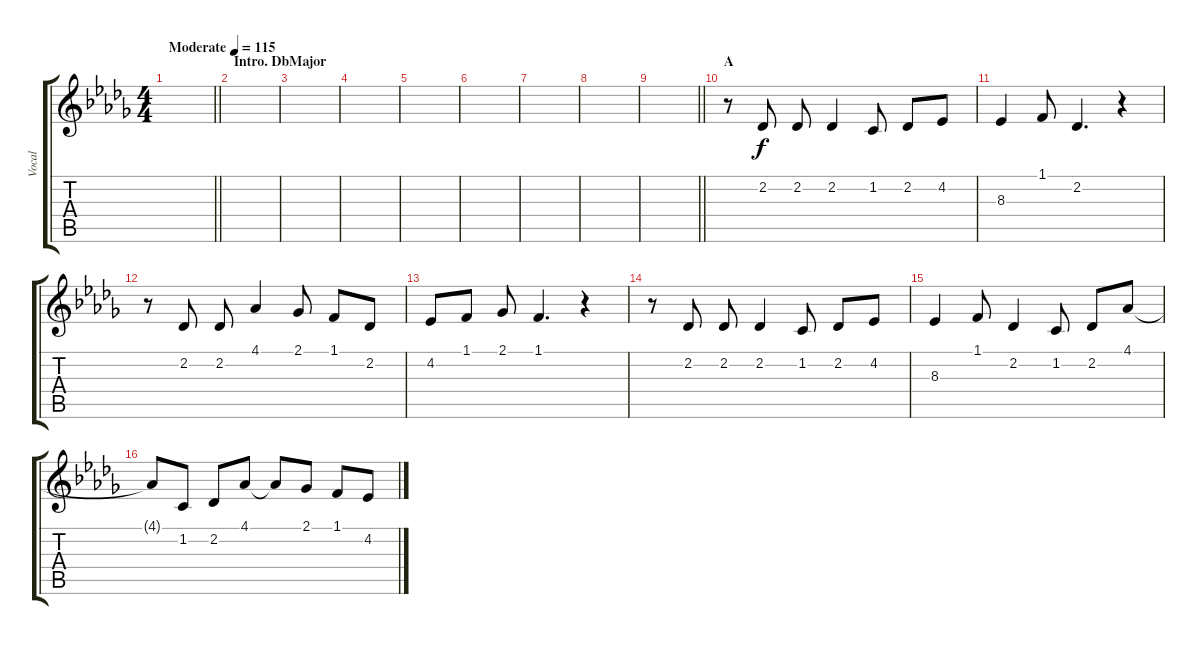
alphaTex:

\track ("Vocal" "Vocal") {instrument choiraahs}
\staff {score tabs}
\tuning (E4 B3 G3 D3 A2 E2) {hide}
\ts (4 4)
\tempo (115 "Moderate")
\clef g2
\barLineRight lightlight
\ks db
|
\section ("" "Intro. DbMajor")
|
|
|
|
|
|
|
\barLineRight lightlight
|
\section ("" "A")
r.8 2.2.8 2.2.8 2.2.4 1.2.8 2.2.8 4.2.8 |
8.3.4 1.1.8 2.2.4{d} r.4 |
r.8 2.2.8 2.2.8 4.1.4 2.1.8 1.1.8 2.2.8 |
4.2.8 1.1.8 2.1.8 1.1.4{d} r.4 |
r.8 2.2.8 2.2.8 2.2.4 1.2.8 2.2.8 4.2.8 |
8.3.4 1.1.8 2.2.4 1.2.8 2.2.8 4.1.8 |
4.1{t}.8 1.2.8 2.2.8 4.1.8 4.1{t}.8 2.1.8 1.1.8 4.2.8
